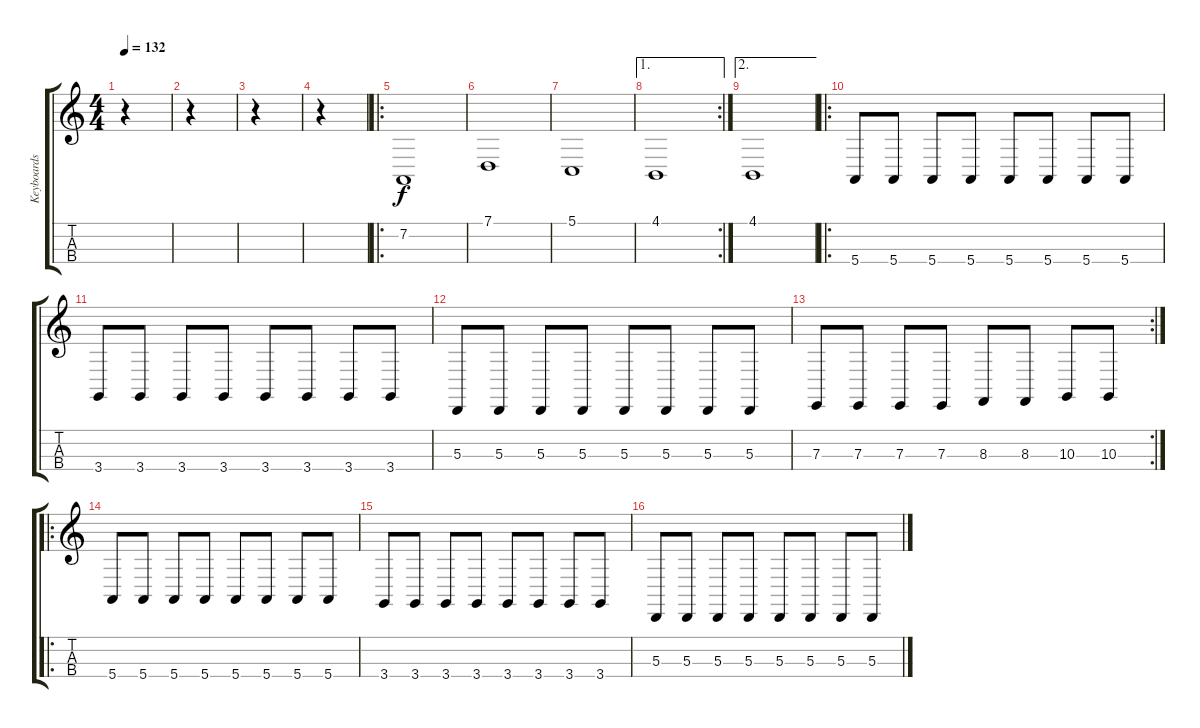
\track ("Keyboards 2" "Keyboards ") {instrument lead2sawtooth}
\staff {score tabs}
\tuning (G2 D2 A1 E2) {hide}
\ts (4 4)
\tempo 132
\clef g2
\ks c
r.4{dy f instrument lead2sawtooth} |
r.4 |
r.4 |
r.4 |
\ro
7.2.1 |
7.1.1 |
5.1.1 |
\ae 1
\rc 2
4.1.1 |
\ae 2
4.1.1 |
\ro
5.4.8 5.4.8 5.4.8 5.4.8 5.4.8 5.4.8 5.4.8 5.4.8 |
3.4.8 3.4.8 3.4.8 3.4.8 3.4.8 3.4.8 3.4.8 3.4.8 |
5.3.8 5.3.8 5.3.8 5.3.8 5.3.8 5.3.8 5.3.8 5.3.8 |
\rc 2
7.3.8 7.3.8 7.3.8 7.3.8 8.3.8 8.3.8 10.3.8 10.3.8 |
\ro
5.4.8 5.4.8 5.4.8 5.4.8 5.4.8 5.4.8 5.4.8 5.4.8 |
3.4.8 3.4.8 3.4.8 3.4.8 3.4.8 3.4.8 3.4.8 3.4.8 |
5.3.8 5.3.8 5.3.8 5.3.8 5.3.8 5.3.8 5.3.8 5.3.8
